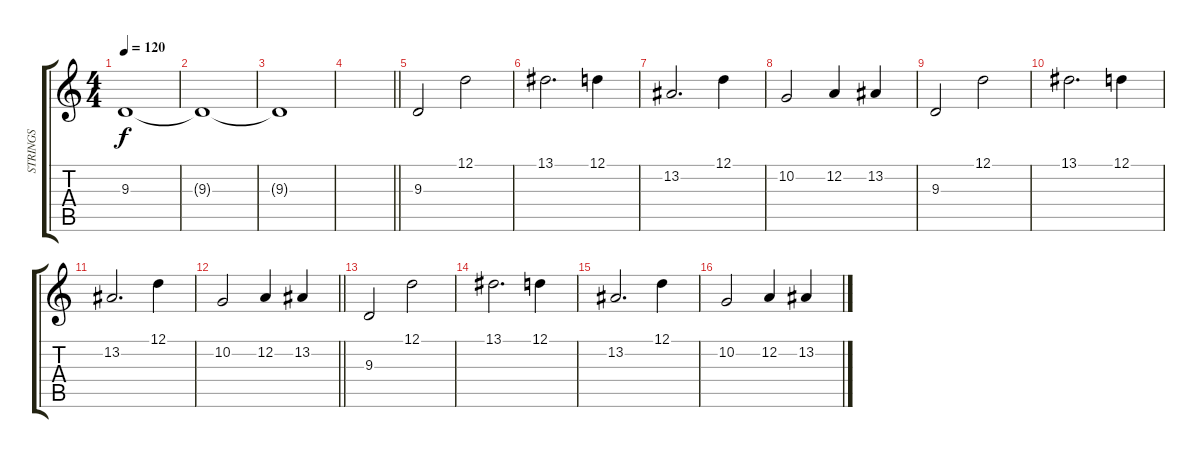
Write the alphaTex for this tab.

\track ("STRINGS" "STRINGS") {instrument stringensemble1}
\staff {score tabs}
\tuning (D4 A3 F3 C3 G2 D2) {hide}
\ts (4 4)
\tempo 120
\clef g2
\ks c
9.3{t}.1{dy f} |
9.3{t}.1 |
9.3{t}.1 |
\barLineRight lightlight
|
9.3.2 12.1.2 |
13.1.2{d} 12.1.4 |
13.2.2{d} 12.1.4 |
10.2.2 12.2.4 13.2.4 |
9.3.2 12.1.2 |
13.1.2{d} 12.1.4 |
13.2.2{d} 12.1.4 |
\barLineRight lightlight
10.2.2 12.2.4 13.2.4 |
9.3.2 12.1.2 |
13.1.2{d} 12.1.4 |
13.2.2{d} 12.1.4 |
10.2.2 12.2.4 13.2.4
